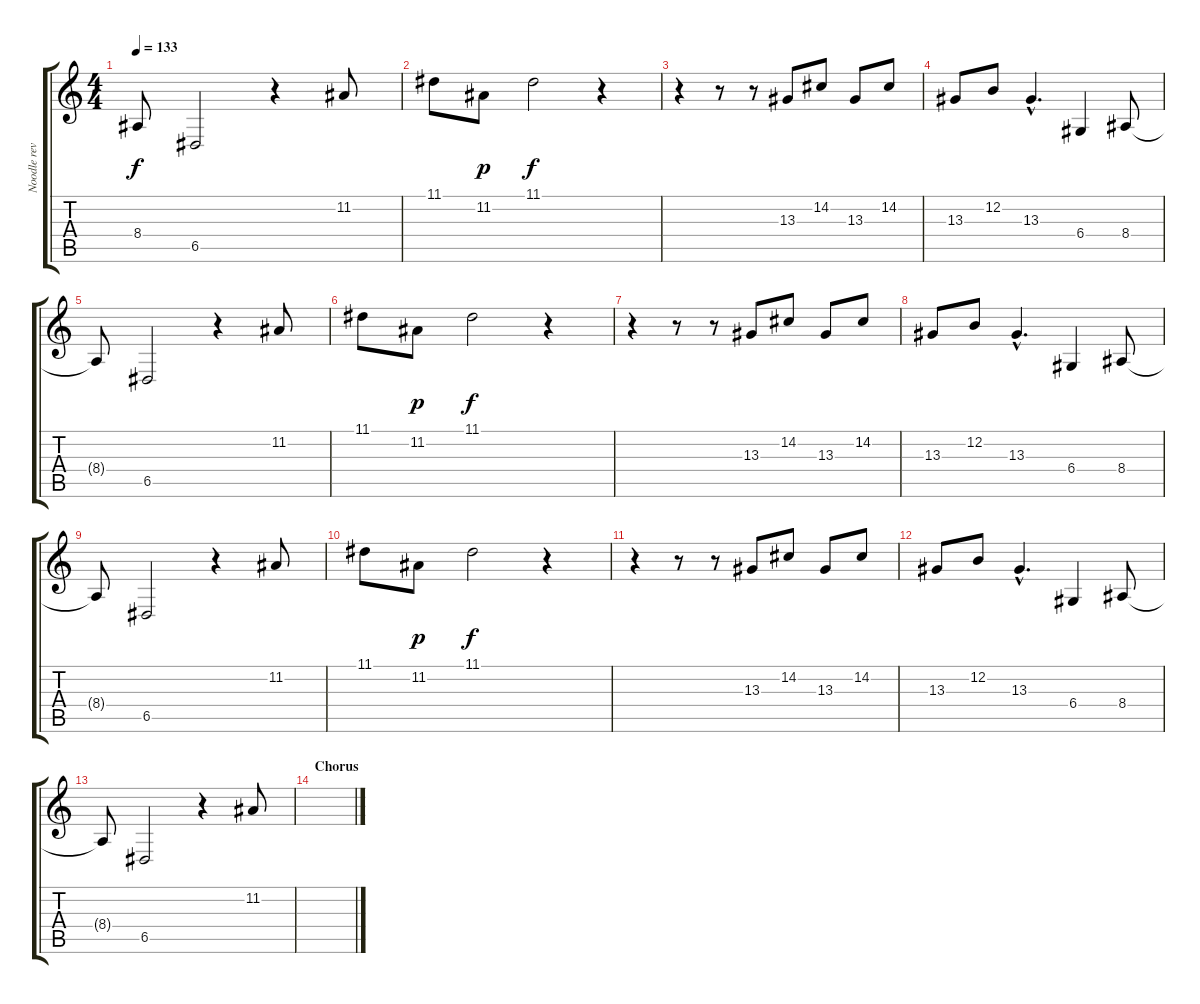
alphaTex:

\track ("Noodle reverb" "Noodle rev") {instrument fx8scifi}
\staff {score tabs}
\tuning (E4 B3 G3 D3 A2 E2) {hide}
\ts (4 4)
\tempo 133
\clef g2
\ks c
8.4{t}.8{dy f} 6.5.2 r.4 11.2.8 |
11.1.8 11.2.8{dy p} 11.1.2{dy f} r.4 |
r.4 r.8 r.8 13.3.8 14.2.8 13.3.8 14.2.8 |
13.3.8 12.2.8 13.3{hac}.4{d} 6.4.4 8.4.8 |
8.4{t}.8 6.5.2 r.4 11.2.8 |
11.1.8 11.2.8{dy p} 11.1.2{dy f} r.4 |
r.4 r.8 r.8 13.3.8 14.2.8 13.3.8 14.2.8 |
13.3.8 12.2.8 13.3{hac}.4{d} 6.4.4 8.4.8 |
8.4{t}.8 6.5.2 r.4 11.2.8 |
11.1.8 11.2.8{dy p} 11.1.2{dy f} r.4 |
r.4 r.8 r.8 13.3.8 14.2.8 13.3.8 14.2.8 |
13.3.8 12.2.8 13.3{hac}.4{d} 6.4.4 8.4.8 |
8.4{t}.8 6.5.2 r.4 11.2.8 |
\section ("" "Chorus")
